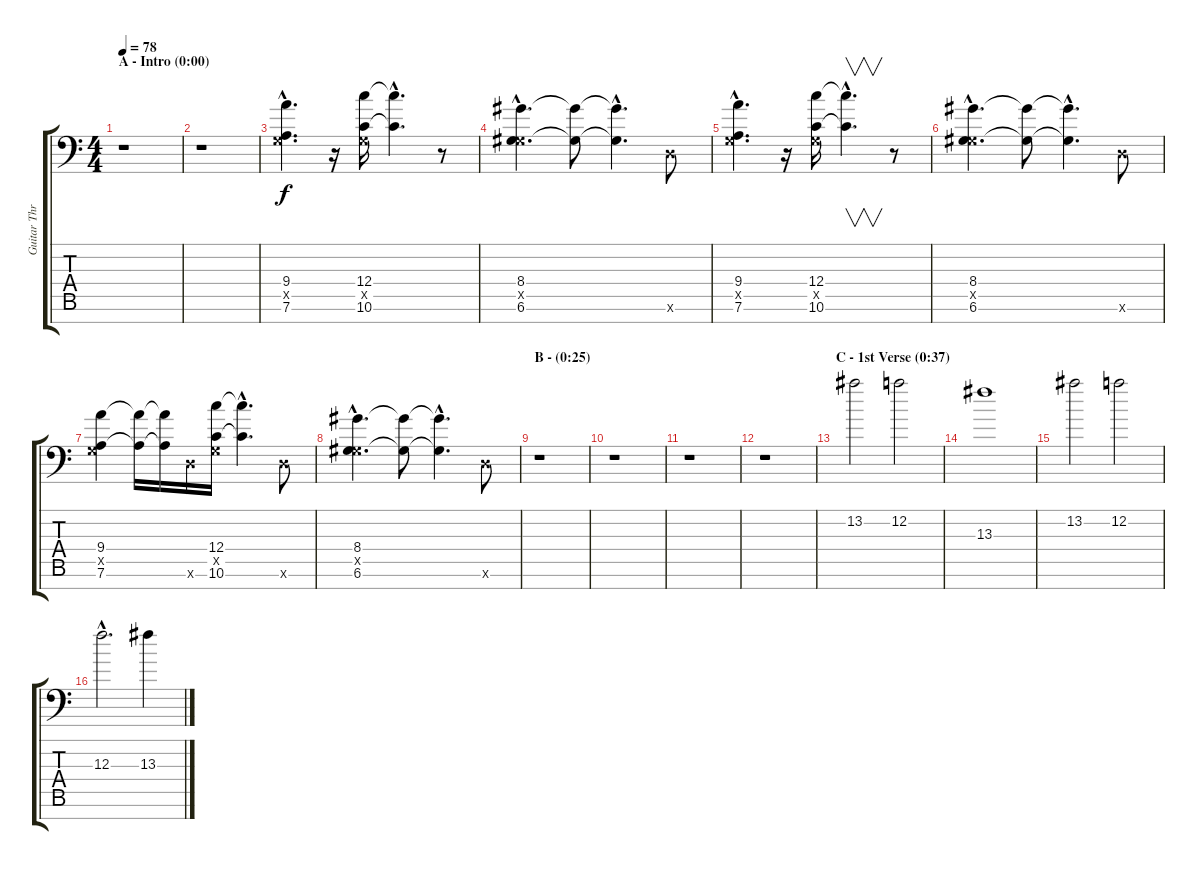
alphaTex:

\track ("Guitar Three" "Guitar Thr") {instrument electricguitarclean}
\staff {score tabs}
\tuning (D4 A3 F3 C3 G2 D2 A1) {hide}
\ts (4 4)
\section ("" "A - Intro (0:00)")
\tempo 78
\clef f4
\ks c
r.1{dy f instrument electricguitarclean} |
r.1 |
(9.4{hac} 0.5{hac x} 7.6{hac}).4{d} r.16 (12.4 0.5{x} 10.6).16 (12.4{hac t} 10.6{hac t}).4{d} r.8 |
(8.4{hac} 0.5{hac x} 6.6{hac}).4{d} (8.4{t} 6.6{t}).8 (8.4{hac t} 6.6{hac t}).4{d} 0.6{x}.8 |
(9.4{hac} 0.5{hac x} 7.6{hac}).4{d} r.16 (12.4 0.5{x} 10.6).16 (12.4{hac t} 10.6{hac t}).4{v d} r.8 |
(8.4{hac} 0.5{hac x} 6.6{hac}).4{d} (8.4{t} 6.6{t}).8 (8.4{hac t} 6.6{hac t}).4{d} 0.6{x}.8 |
(9.4 0.5{x} 7.6).4 (9.4{t} 7.6{t}).16 (9.4{t} 7.6{t}).16 0.6{x}.16 (12.4 0.5{x} 10.6).16 (12.4{hac t} 10.6{hac t}).4{d} 0.6{x}.8 |
(8.4{hac} 0.5{hac x} 6.6{hac}).4{d} (8.4{t} 6.6{t}).8 (8.4{hac t} 6.6{hac t}).4{d} 0.6{x}.8 |
\section ("" "B - (0:25)")
r.1 |
r.1 |
r.1 |
r.1 |
\section ("" "C - 1st Verse (0:37)")
13.2.2 12.2.2 |
13.3.1 |
13.2.2 12.2.2 |
12.3{hac}.2{d} 13.3.4
